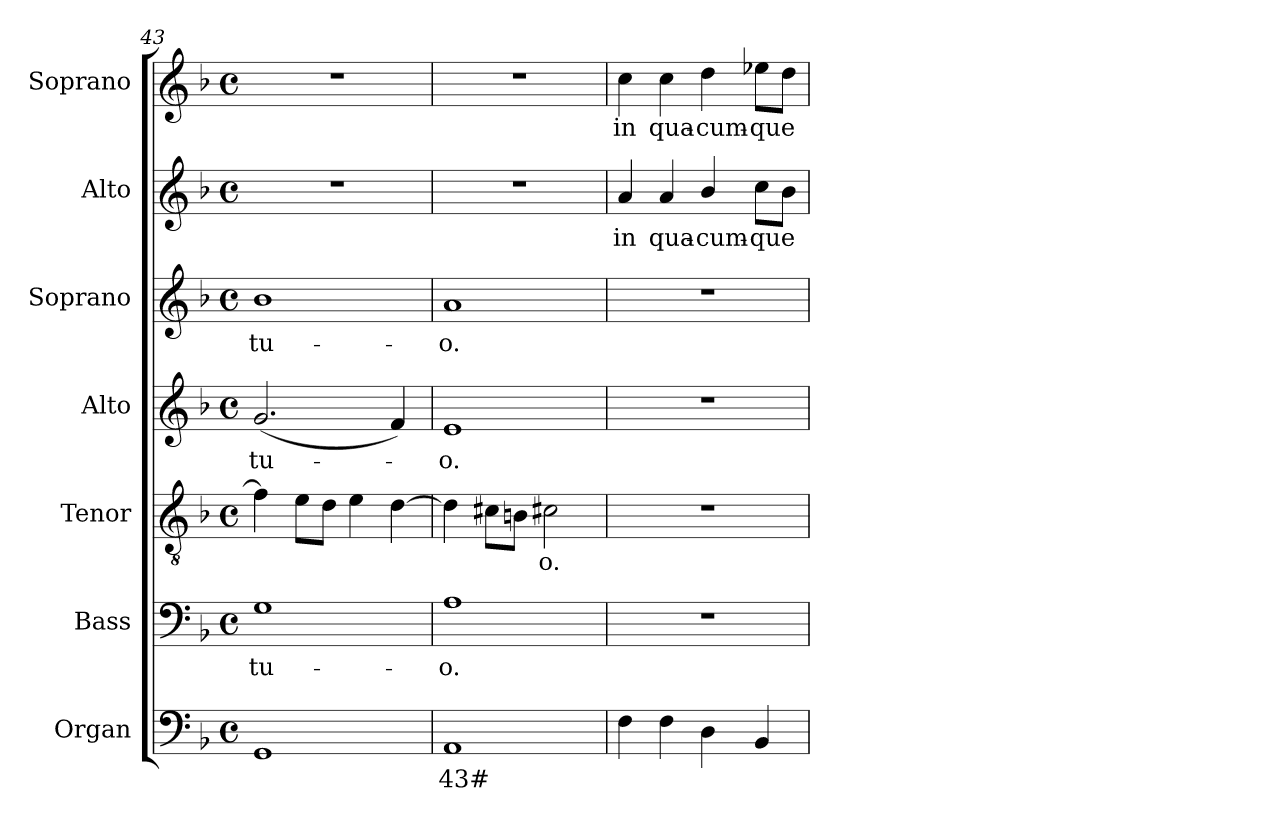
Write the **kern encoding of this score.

**kern	**text	**kern	**text	**kern	**text	**kern	**text	**kern	**text	**kern	**text	**kern	**text
*part7	*part7	*part6	*part6	*part5	*part5	*part4	*part4	*part3	*part3	*part2	*part2	*part1	*part1
*staff7	*staff7	*staff6	*staff6	*staff5	*staff5	*staff4	*staff4	*staff3	*staff3	*staff2	*staff2	*staff1	*staff1
*I"Organ	*	*I"Bass	*	*I"Tenor	*	*I"Alto	*	*I"Soprano	*	*I"Alto	*	*I"Soprano	*
*I'Org.	*	*I'B.	*	*I'T.	*	*I'A.	*	*I'S.	*	*I'A.	*	*I'S.	*
*clefF4	*	*clefF4	*	*clefGv2	*	*clefG2	*	*clefG2	*	*clefG2	*	*clefG2	*
*	*	*	*	*ITrd7c12	*	*	*	*	*	*	*	*	*
*k[b-]	*	*k[b-]	*	*k[b-]	*	*k[b-]	*	*k[b-]	*	*k[b-]	*	*k[b-]	*
*F:	*	*F:	*	*F:	*	*F:	*	*F:	*	*F:	*	*F:	*
*M4/4	*	*M4/4	*	*M4/4	*	*M4/4	*	*M4/4	*	*M4/4	*	*M4/4	*
*met(c)	*	*met(c)	*	*met(c)	*	*met(c)	*	*met(c)	*	*met(c)	*	*met(c)	*
=43	=43	=43	=43	=43	=43	=43	=43	=43	=43	=43	=43	=43	=43
!	!	!	!LO:LY:b:color=#000000	!	!	!	!	!	!	!	!	!	!
!	!	!	!	!	!	!	!LO:LY:b:color=#000000	!	!	!	!	!	!
!	!	!	!	!	!	!	!	!	!LO:LY:b:color=#000000	!	!	!	!
1GGi	.	1Gi	tu-	4Fi\]	.	(2.gi/	tu-	1b-i	tu-	1r	.	1r	.
.	.	.	.	8Ei\L	.	.	.	.	.	.	.	.	.
.	.	.	.	8Di\J	.	.	.	.	.	.	.	.	.
.	.	.	.	4Ei\	.	.	.	.	.	.	.	.	.
.	.	.	.	[4Di\	.	4fi/)	.	.	.	.	.	.	.
=44	=44	=44	=44	=44	=44	=44	=44	=44	=44	=44	=44	=44	=44
!	!LO:LY:b:color=#000000	!	!	!	!	!	!	!	!	!	!	!	!
!	!	!	!LO:LY:b:color=#000000	!	!	!	!	!	!	!	!	!	!
!	!	!	!	!	!	!	!LO:LY:b:color=#000000	!	!	!	!	!	!
!	!	!	!	!	!	!	!	!	!LO:LY:b:color=#000000	!	!	!	!
1AAi	43#	1Ai	-o.	4Di\]	.	1ei	-o.	1ai	-o.	1r	.	1r	.
.	.	.	.	8C#Xi\L	.	.	.	.	.	.	.	.	.
.	.	.	.	8BBni\J	.	.	.	.	.	.	.	.	.
!	!	!	!	!	!LO:LY:b:color=#000000	!	!	!	!	!	!	!	!
.	.	.	.	2C#Xi\	-o.	.	.	.	.	.	.	.	.
!!LO:PB:g=z
=45	=45	=45	=45	=45	=45	=45	=45	=45	=45	=45	=45	=45	=45
!	!	!	!	!	!	!	!	!	!	!	!LO:LY:b:color=#000000	!	!
!	!	!	!	!	!	!	!	!	!	!	!	!	!LO:LY:b:color=#000000
4Fi\	.	1r	.	1r	.	1r	.	1r	.	4ai/	in	4cci\	in
!	!	!	!	!	!	!	!	!	!	!	!LO:LY:b:color=#000000	!	!
!	!	!	!	!	!	!	!	!	!	!	!	!	!LO:LY:b:color=#000000
4Fi\	.	.	.	.	.	.	.	.	.	4ai/	qua-	4cci\	qua-
!	!	!	!	!	!	!	!	!	!	!	!LO:LY:b:color=#000000	!	!
!	!	!	!	!	!	!	!	!	!	!	!	!	!LO:LY:b:color=#000000
4Di\	.	.	.	.	.	.	.	.	.	4b-i/	-cum-	4ddi\	-cum-
!	!	!	!	!	!	!	!	!	!	!	!LO:LY:b:color=#000000	!	!
!	!	!	!	!	!	!	!	!	!	!	!	!	!LO:LY:b:color=#000000
4BB-i/	.	.	.	.	.	.	.	.	.	8cci\L	-que	8ee-Xi\L	-que
.	.	.	.	.	.	.	.	.	.	8b-i\J	.	8ddi\J	.
=	=	=	=	=	=	=	=	=	=	=	=	=	=
*-	*-	*-	*-	*-	*-	*-	*-	*-	*-	*-	*-	*-	*-
